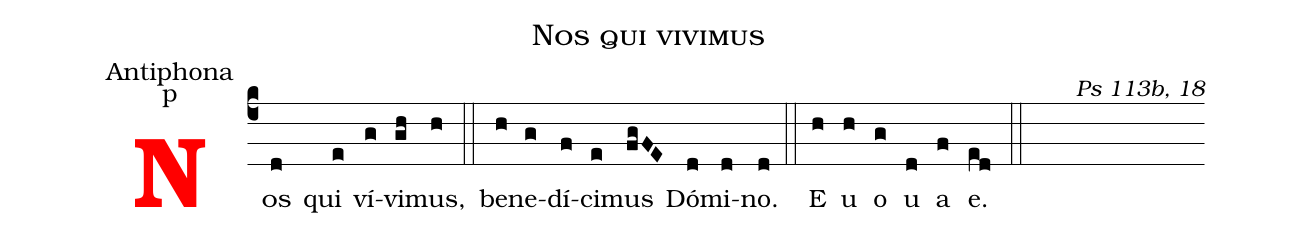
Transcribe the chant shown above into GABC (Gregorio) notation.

name:Nos qui vivimus;
office-part:Antiphona;
mode:p;
commentary:Ps 113b, 18;
%%
<v>\bf\textcolor{red}{N}</v><v>\sc{os}</v>(c4d) qui(e) ví(g)vi(gh)mus,(h) (::) be(h)ne(g)dí(f)ci(e)mus(fgFE) Dó(d)mi(d)no.(d) (::) E(h) u(h) o(g) u(d) a(f) e.(ed) (::)
